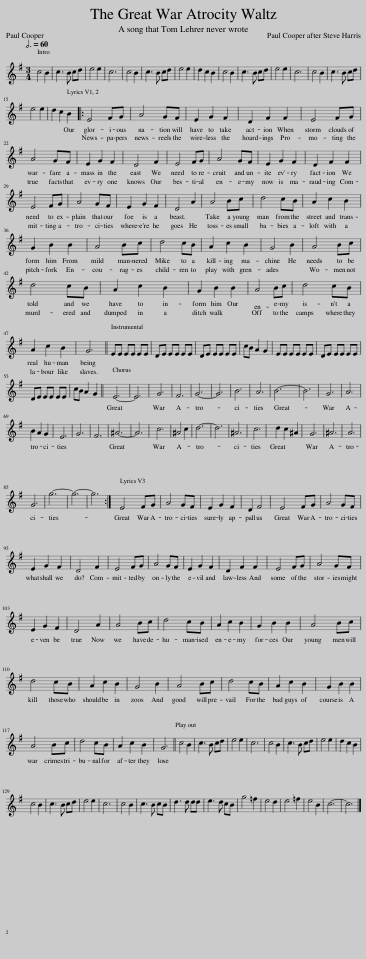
X:1
L:1/8
Q:3/4=60
M:3/4
I:linebreak $
K:G
V:1 treble
V:1
 c4 B2 | c3 B cd | e4 e2 | c6 | c4 B2 | %5
 c3 B cd | e4 e2 | d2 c2 B2 | c4 B2 | c3 B cd | %10
 e4 e2 | c6 | c4 B2 | c3 B cd |$ e4 e2 | %15
 d2 c2 B2 |: E4 FG | A4 GF | E2 G2 F2 | D2 F2 F2 | %20
 E4 FG |$ A4 GF | E2 G2 F2 | D4 F2 | E4 FG | %25
 A4 GF | E2 G2 F2 | D2 F2 F2 |$ E4 FG | A4 GF | %30
 E2 G2 F2 | D4 A2 | A4 Bc | d4 cB | A2 c2 B2 |$ %35
 G2 B2 B2 | A4 Bc | d4 cB | A2 c2 B2 | G4 B2 | %40
 A4 Bc |$ d4 cB | A2 c2 B2 | G2 B2 B2 | A4 Bc | %45
 d4 cB |$ A2 c2 B2 | G6 || EE EE EE | DE EE EE | %50
 DE EE EE | cB A2 G2 | EE EE EE | DE EE EE |$ DE EE EE | %55
 cB A2 G2 || E6- | E6 | G6 | F6 | %60
 G6- | G6 | B6 | A6 | B6- | %65
 B6 | G6 | A6 |$ B2 A2 G2 | E6 | %70
 G6 | F6 | ^A6- | A6 | c6 | %75
 ^A4 c2 | d6- | d6 | ^A6 | c6 | %80
 d2 c2 ^A2 | G6 | ^A6 | A6 |$ G6 | %85
 g6- | g6- | g6 :| E4 FG | A4 GF | %90
 E2 G2 F2 | D2 F4 | E4 FG | A4 GF |$ E2 G2 F2 | %95
 D4 F2 | E4 FG | A4 GF | E2 G2 F2 | D2 F2 F2 | %100
 E4 FG | A4 GF |$ E2 G2 F2 | D4 A2 | A4 Bc | %105
 d4 cB | A2 c2 B2 | G2 B2 B2 | A4 Bc |$ d4 cB | %110
 A2 c2 B2 | G4 B2 | A4 Bc | d4 cB | A2 c2 B2 | %115
 G2 B2 B2 |$ A4 Bc | d4 cB | A2 c2 B2 | G6 || %120
 c4 B2 | c3 B cd | e4 e2 | c6 | c4 B2 | %125
 c3 B cd | e4 e2 | d2 c2 B2 |$ c4 B2 | c3 B cd | %130
 e4 e2 | c6 | c4 B2 | c3 B cB | d3 d dd | %135
 e3 d cB | g4 =f2 | e4 d2 | e4 =f2 | e4 B2 | %140
 c6- | c6 |] %142
